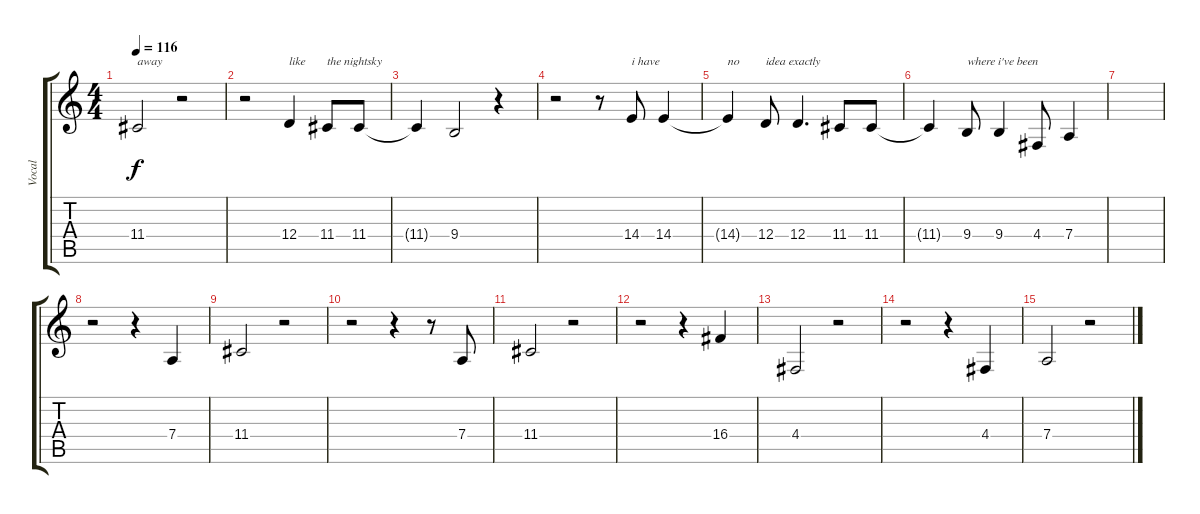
\track ("Vocal" "Vocal") {instrument baritonesax}
\staff {score tabs}
\tuning (E4 B3 G3 D3 A2 E2) {hide}
\ts (4 4)
\tempo 116
\clef g2
\ks c
11.4.2{txt "away" dy f} r.2 |
r.2 12.4.4{txt "like"} 11.4.8{txt "the nightsky"} 11.4.8 |
11.4{t}.4 9.4.2 r.4 |
r.2 r.8 14.4.8{txt "i have"} 14.4.4 |
14.4{t}.4{txt "no"} 12.4.8{txt "idea exactly"} 12.4.4{d} 11.4.8 11.4.8 |
11.4{t}.4 9.4.8{txt "where i've been"} 9.4.4 4.4.8 7.4.4 |
|
r.2 r.4 7.4.4 |
11.4.2 r.2 |
r.2 r.4 r.8 7.4.8 |
11.4.2 r.2 |
r.2 r.4 16.4.4 |
4.4.2 r.2 |
r.2 r.4 4.4.4 |
7.4.2 r.2
